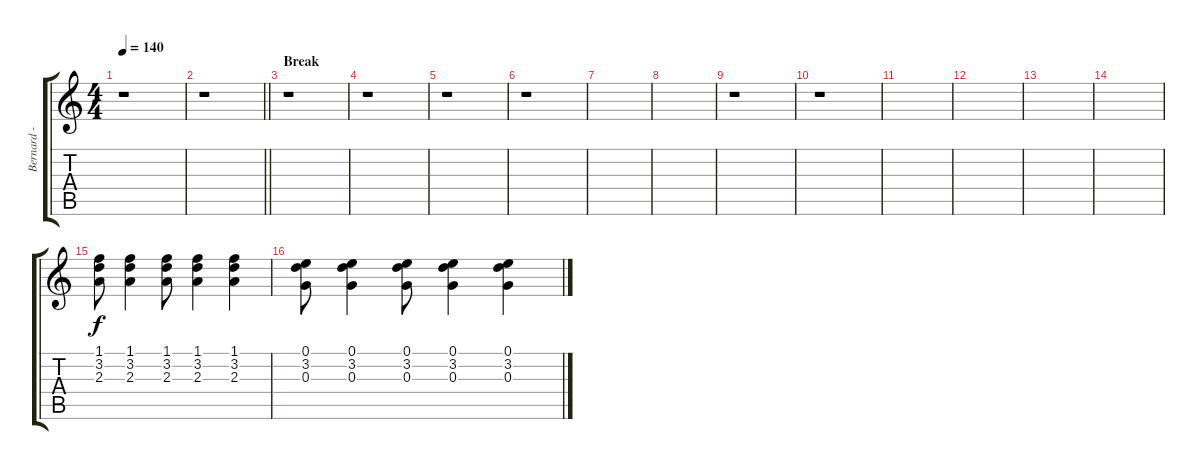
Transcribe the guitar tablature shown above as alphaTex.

\track ("Bernard - Guitar" "Bernard - ") {instrument electricguitarclean}
\staff {score tabs}
\tuning (E4 B3 G3 D3 A2 E2) {hide}
\ts (4 4)
\tempo 140
\clef g2
\ks c
r.1{dy f} |
\barLineRight lightlight
r.1 |
\section ("" "Break")
r.1 |
r.1 |
r.1 |
r.1 |
|
|
r.1 |
r.1 |
|
|
|
|
(1.1 3.2 2.3).8 (1.1 3.2 2.3).4 (1.1 3.2 2.3).8 (1.1 3.2 2.3).4 (1.1 3.2 2.3).4 |
(0.1 3.2 0.3).8 (0.1 3.2 0.3).4 (0.1 3.2 0.3).8 (0.1 3.2 0.3).4 (0.1 3.2 0.3).4
